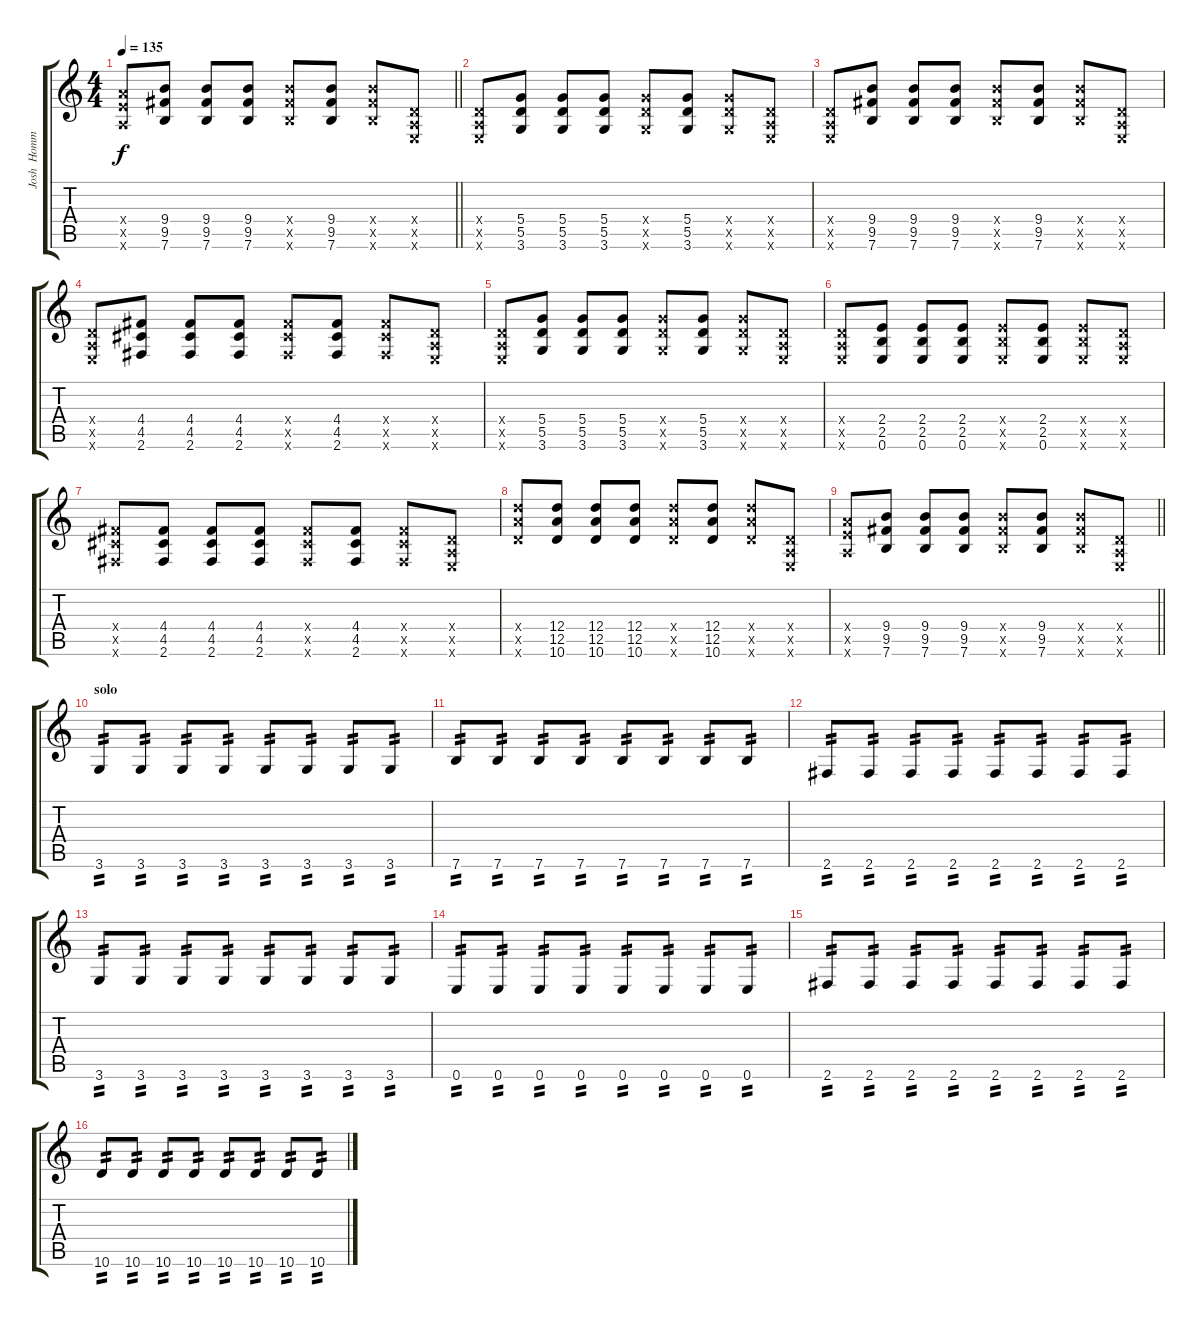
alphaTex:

\track ("Josh  Homme" "Josh  Homm") {instrument distortionguitar}
\staff {score tabs}
\tuning (E4 B3 G3 D3 A2 E2) {hide}
\ts (4 4)
\tempo 135
\clef g2
\barLineRight lightlight
\ks c
(7.4{x} 7.5{x} 5.6{x}).8{dy f} (9.4 9.5 7.6).8 (9.4 9.5 7.6).8 (9.4 9.5 7.6).8 (9.4{x} 9.5{x} 7.6{x}).8 (9.4 9.5 7.6).8 (9.4{x} 9.5{x} 7.6{x}).8 (0.4{x} 0.5{x} 0.6{x}).8 |
(0.4{x} 0.5{x} 0.6{x}).8 (5.4 5.5 3.6).8 (5.4 5.5 3.6).8 (5.4 5.5 3.6).8 (5.4{x} 5.5{x} 3.6{x}).8 (5.4 5.5 3.6).8 (5.4{x} 5.5{x} 3.6{x}).8 (0.4{x} 0.5{x} 0.6{x}).8 |
(0.4{x} 0.5{x} 0.6{x}).8 (9.4 9.5 7.6).8 (9.4 9.5 7.6).8 (9.4 9.5 7.6).8 (9.4{x} 9.5{x} 7.6{x}).8 (9.4 9.5 7.6).8 (9.4{x} 9.5{x} 7.6{x}).8 (0.4{x} 0.5{x} 0.6{x}).8 |
(0.4{x} 0.5{x} 0.6{x}).8 (4.4 4.5 2.6).8 (4.4 4.5 2.6).8 (4.4 4.5 2.6).8 (4.4{x} 4.5{x} 2.6{x}).8 (4.4 4.5 2.6).8 (4.4{x} 4.5{x} 2.6{x}).8 (0.4{x} 0.5{x} 0.6{x}).8 |
(0.4{x} 0.5{x} 0.6{x}).8 (5.4 5.5 3.6).8 (5.4 5.5 3.6).8 (5.4 5.5 3.6).8 (5.4{x} 5.5{x} 3.6{x}).8 (5.4 5.5 3.6).8 (5.4{x} 5.5{x} 3.6{x}).8 (0.4{x} 0.5{x} 0.6{x}).8 |
(0.4{x} 0.5{x} 0.6{x}).8 (2.4 2.5 0.6).8 (2.4 2.5 0.6).8 (2.4 2.5 0.6).8 (2.4{x} 2.5{x} 0.6{x}).8 (2.4 2.5 0.6).8 (2.4{x} 2.5{x} 0.6{x}).8 (0.4{x} 0.5{x} 0.6{x}).8 |
(4.4{x} 4.5{x} 2.6{x}).8 (4.4 4.5 2.6).8 (4.4 4.5 2.6).8 (4.4 4.5 2.6).8 (4.4{x} 4.5{x} 2.6{x}).8 (4.4 4.5 2.6).8 (4.4{x} 4.5{x} 2.6{x}).8 (0.4{x} 0.5{x} 0.6{x}).8 |
(12.4{x} 12.5{x} 10.6{x}).8 (12.4 12.5 10.6).8 (12.4 12.5 10.6).8 (12.4 12.5 10.6).8 (12.4{x} 12.5{x} 10.6{x}).8 (12.4 12.5 10.6).8 (12.4{x} 12.5{x} 10.6{x}).8 (0.4{x} 0.5{x} 0.6{x}).8 |
\barLineRight lightlight
(7.4{x} 7.5{x} 5.6{x}).8 (9.4 9.5 7.6).8 (9.4 9.5 7.6).8 (9.4 9.5 7.6).8 (9.4{x} 9.5{x} 7.6{x}).8 (9.4 9.5 7.6).8 (9.4{x} 9.5{x} 7.6{x}).8 (0.4{x} 0.5{x} 0.6{x}).8 |
\section ("" "solo")
3.6.8{tp 2} 3.6.8{tp 2} 3.6.8{tp 2} 3.6.8{tp 2} 3.6.8{tp 2} 3.6.8{tp 2} 3.6.8{tp 2} 3.6.8{tp 2} |
7.6.8{tp 2} 7.6.8{tp 2} 7.6.8{tp 2} 7.6.8{tp 2} 7.6.8{tp 2} 7.6.8{tp 2} 7.6.8{tp 2} 7.6.8{tp 2} |
2.6.8{tp 2} 2.6.8{tp 2} 2.6.8{tp 2} 2.6.8{tp 2} 2.6.8{tp 2} 2.6.8{tp 2} 2.6.8{tp 2} 2.6.8{tp 2} |
3.6.8{tp 2} 3.6.8{tp 2} 3.6.8{tp 2} 3.6.8{tp 2} 3.6.8{tp 2} 3.6.8{tp 2} 3.6.8{tp 2} 3.6.8{tp 2} |
0.6.8{tp 2} 0.6.8{tp 2} 0.6.8{tp 2} 0.6.8{tp 2} 0.6.8{tp 2} 0.6.8{tp 2} 0.6.8{tp 2} 0.6.8{tp 2} |
2.6.8{tp 2} 2.6.8{tp 2} 2.6.8{tp 2} 2.6.8{tp 2} 2.6.8{tp 2} 2.6.8{tp 2} 2.6.8{tp 2} 2.6.8{tp 2} |
10.6.8{tp 2} 10.6.8{tp 2} 10.6.8{tp 2} 10.6.8{tp 2} 10.6.8{tp 2} 10.6.8{tp 2} 10.6.8{tp 2} 10.6.8{tp 2}
